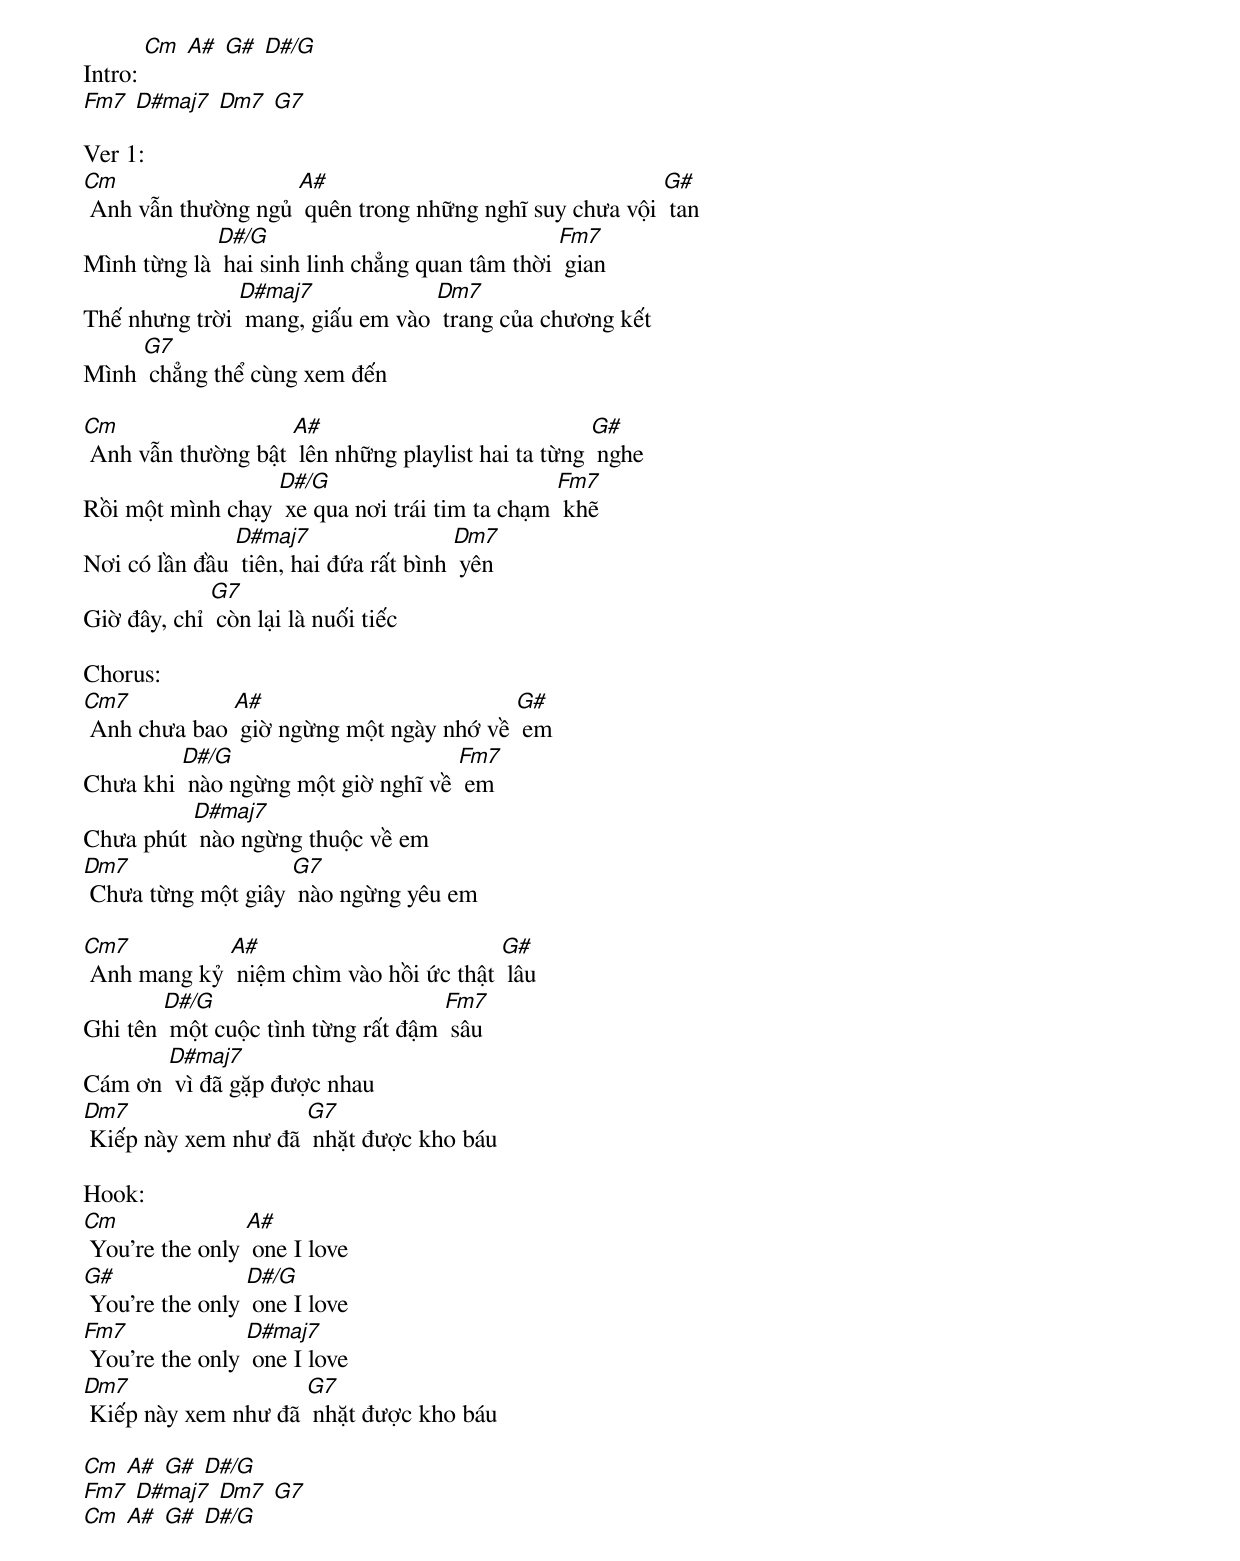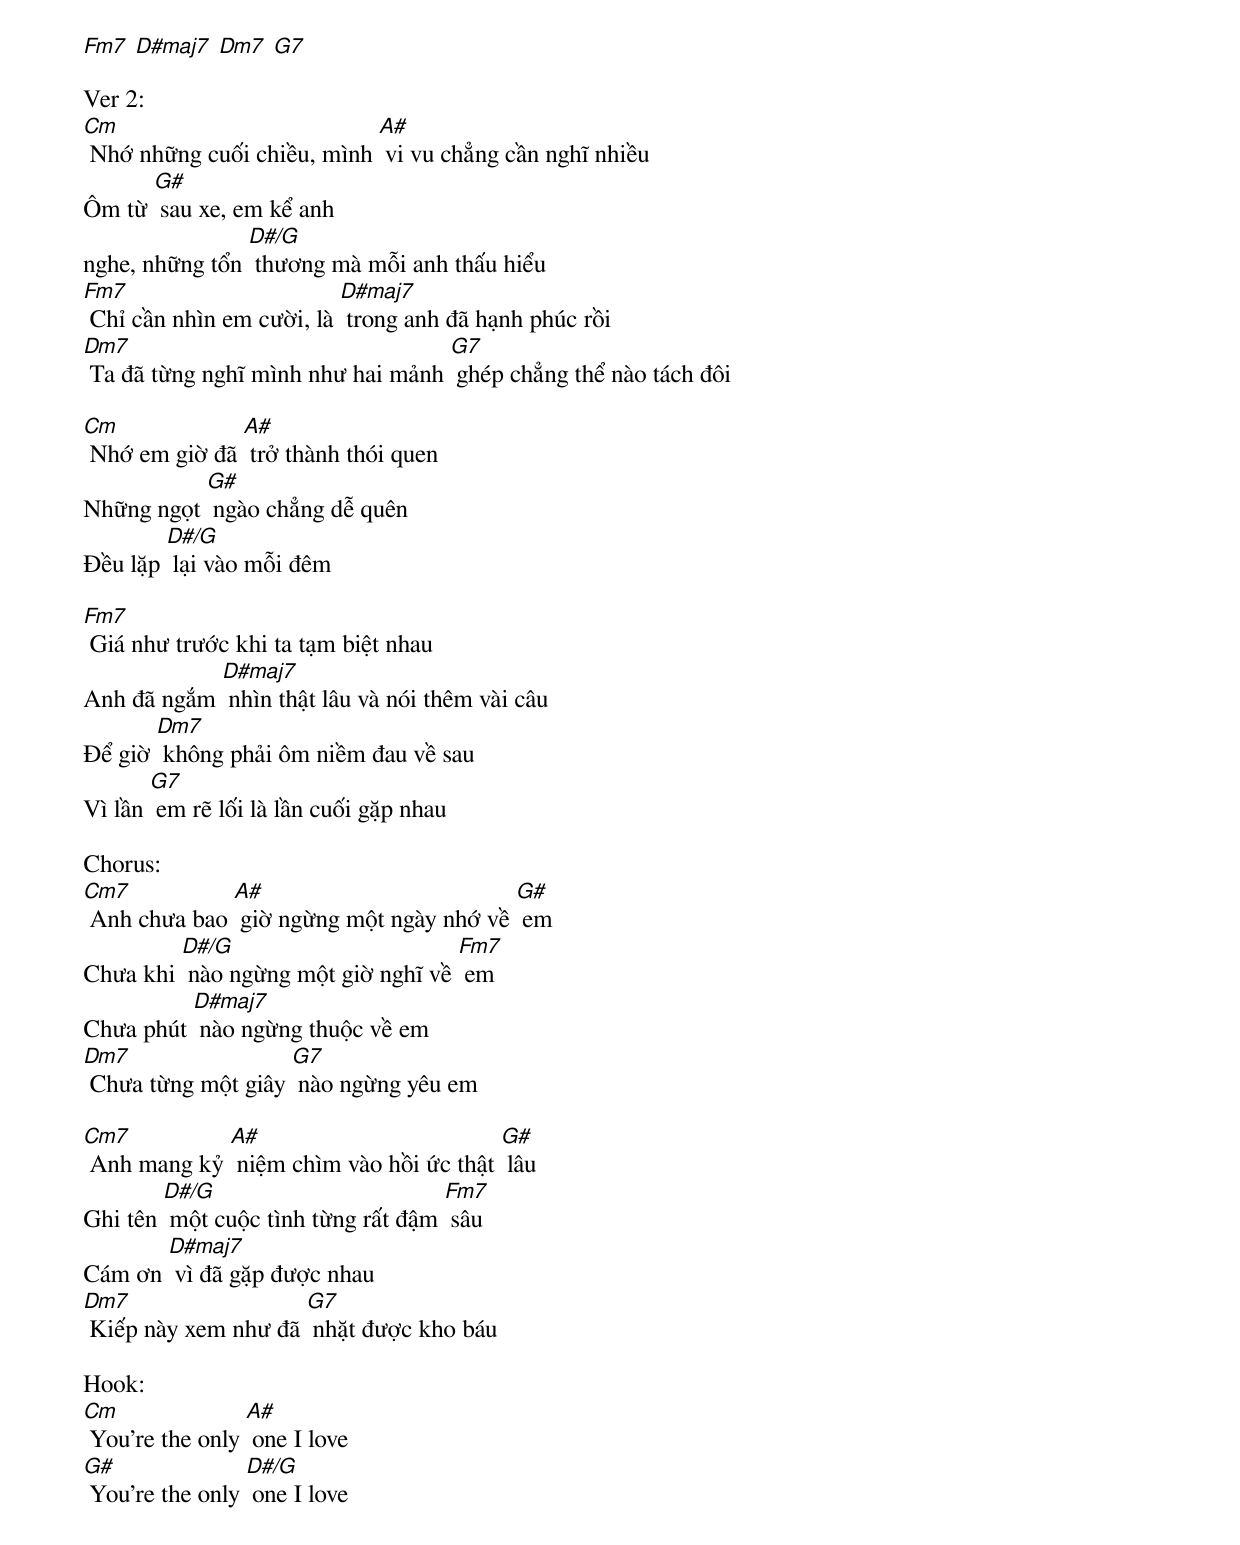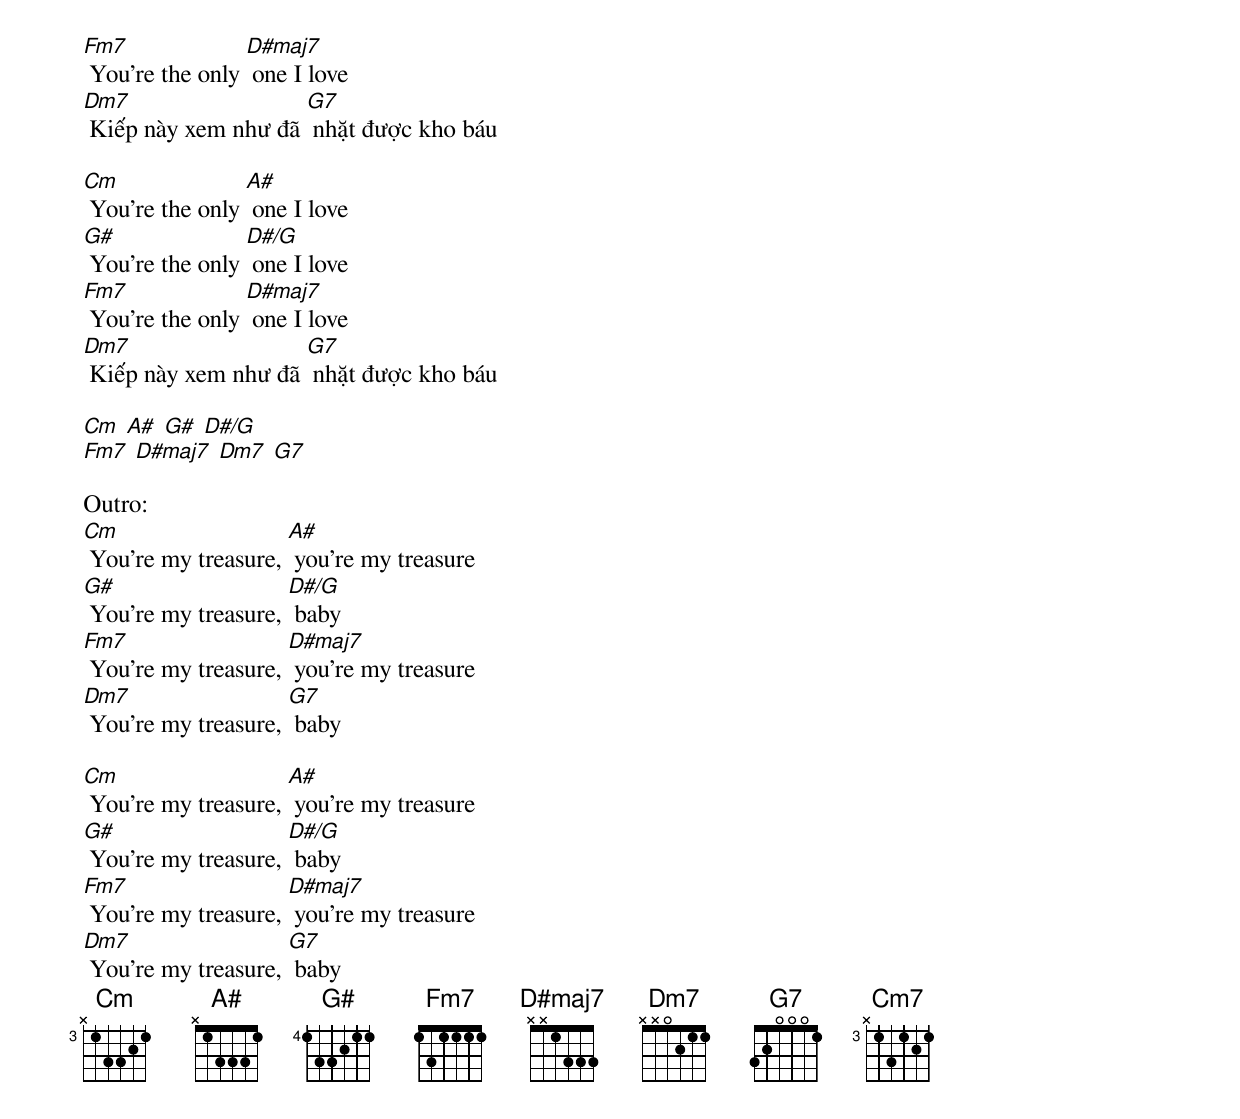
Intro: [Cm] [A#] [G#] [D#/G]
[Fm7] [D#maj7] [Dm7] [G7]

Ver 1:
[Cm] Anh vẫn thường ngủ [A#] quên trong những nghĩ suy chưa vội [G#] tan
Mình từng là [D#/G] hai sinh linh chẳng quan tâm thời [Fm7] gian
Thế nhưng trời [D#maj7] mang, giấu em vào [Dm7] trang của chương kết
Mình [G7] chẳng thể cùng xem đến

[Cm] Anh vẫn thường bật [A#] lên những playlist hai ta từng [G#] nghe
Rồi một mình chạy [D#/G] xe qua nơi trái tim ta chạm [Fm7] khẽ
Nơi có lần đầu [D#maj7] tiên, hai đứa rất bình [Dm7] yên
Giờ đây, chỉ [G7] còn lại là nuối tiếc

Chorus:
[Cm7] Anh chưa bao [A#] giờ ngừng một ngày nhớ về [G#] em
Chưa khi [D#/G] nào ngừng một giờ nghĩ về [Fm7] em
Chưa phút [D#maj7] nào ngừng thuộc về em
[Dm7] Chưa từng một giây [G7] nào ngừng yêu em

[Cm7] Anh mang kỷ [A#] niệm chìm vào hồi ức thật [G#] lâu
Ghi tên [D#/G] một cuộc tình từng rất đậm [Fm7] sâu
Cám ơn [D#maj7] vì đã gặp được nhau
[Dm7] Kiếp này xem như đã [G7] nhặt được kho báu

Hook:
[Cm] You're the only [A#] one I love
[G#] You're the only [D#/G] one I love
[Fm7] You're the only [D#maj7] one I love
[Dm7] Kiếp này xem như đã [G7] nhặt được kho báu

[Cm] [A#] [G#] [D#/G]
[Fm7] [D#maj7] [Dm7] [G7]
[Cm] [A#] [G#] [D#/G]
[Fm7] [D#maj7] [Dm7] [G7]

Ver 2:
[Cm] Nhớ những cuối chiều, mình [A#] vi vu chẳng cần nghĩ nhiều
Ôm từ [G#] sau xe, em kể anh
nghe, những tổn [D#/G] thương mà mỗi anh thấu hiểu
[Fm7] Chỉ cần nhìn em cười, là [D#maj7] trong anh đã hạnh phúc rồi
[Dm7] Ta đã từng nghĩ mình như hai mảnh [G7] ghép chẳng thể nào tách đôi

[Cm] Nhớ em giờ đã [A#] trở thành thói quen
Những ngọt [G#] ngào chẳng dễ quên
Đều lặp [D#/G] lại vào mỗi đêm

[Fm7] Giá như trước khi ta tạm biệt nhau
Anh đã ngắm [D#maj7] nhìn thật lâu và nói thêm vài câu
Để giờ [Dm7] không phải ôm niềm đau về sau
Vì lần [G7] em rẽ lối là lần cuối gặp nhau

Chorus:
[Cm7] Anh chưa bao [A#] giờ ngừng một ngày nhớ về [G#] em
Chưa khi [D#/G] nào ngừng một giờ nghĩ về [Fm7] em
Chưa phút [D#maj7] nào ngừng thuộc về em
[Dm7] Chưa từng một giây [G7] nào ngừng yêu em

[Cm7] Anh mang kỷ [A#] niệm chìm vào hồi ức thật [G#] lâu
Ghi tên [D#/G] một cuộc tình từng rất đậm [Fm7] sâu
Cám ơn [D#maj7] vì đã gặp được nhau
[Dm7] Kiếp này xem như đã [G7] nhặt được kho báu

Hook:
[Cm] You're the only [A#] one I love
[G#] You're the only [D#/G] one I love
[Fm7] You're the only [D#maj7] one I love
[Dm7] Kiếp này xem như đã [G7] nhặt được kho báu

[Cm] You're the only [A#] one I love
[G#] You're the only [D#/G] one I love
[Fm7] You're the only [D#maj7] one I love
[Dm7] Kiếp này xem như đã [G7] nhặt được kho báu

[Cm] [A#] [G#] [D#/G]
[Fm7] [D#maj7] [Dm7] [G7]

Outro:
[Cm] You’re my treasure, [A#] you’re my treasure
[G#] You’re my treasure, [D#/G] baby
[Fm7] You’re my treasure, [D#maj7] you’re my treasure
[Dm7] You’re my treasure, [G7] baby

[Cm] You’re my treasure, [A#] you’re my treasure
[G#] You’re my treasure, [D#/G] baby
[Fm7] You’re my treasure, [D#maj7] you’re my treasure
[Dm7] You’re my treasure, [G7] baby
